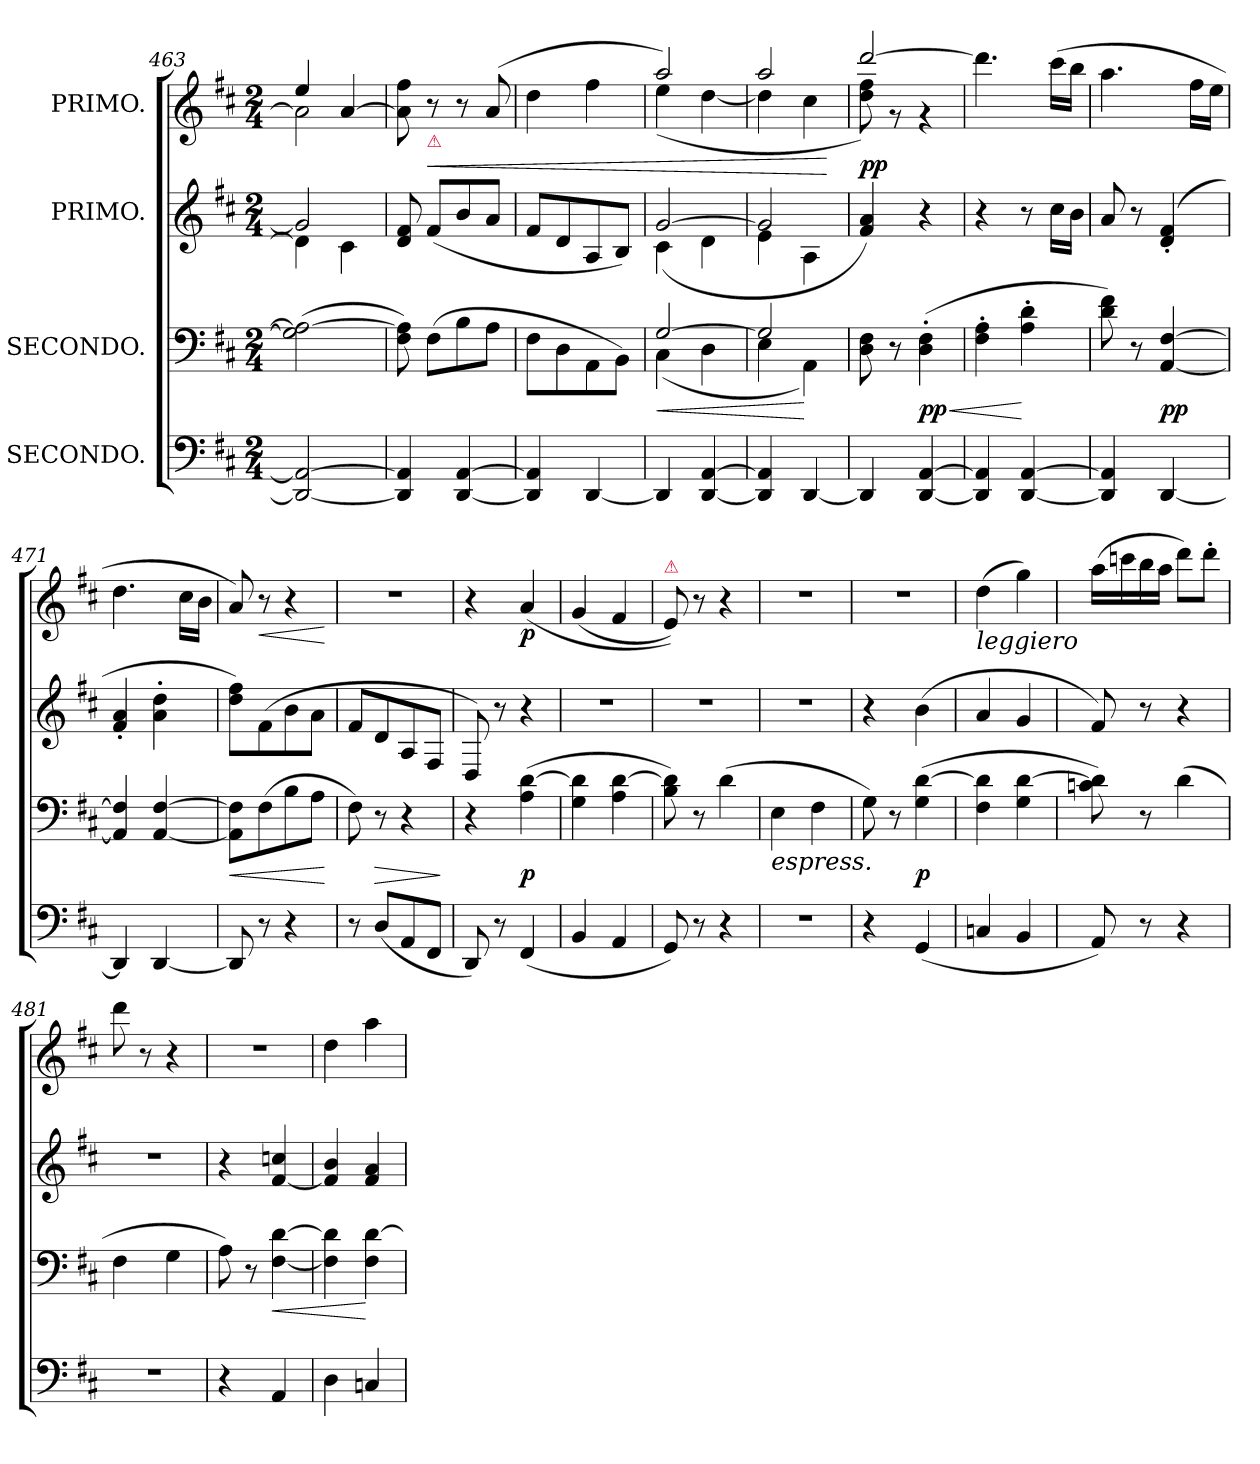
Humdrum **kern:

**kern	**kern	**dynam	**kern	**kern	**dynam
*part4	*part3	*part3	*part2	*part1	*part1
*staff4	*staff3	*staff3	*staff2	*staff1	*staff1
*I"SECONDO.	*I"SECONDO.	*	*I"PRIMO.	*I"PRIMO.	*
*clefF4	*clefF4	*	*clefG2	*clefG2	*
*k[f#c#]	*k[f#c#]	*	*k[f#c#]	*k[f#c#]	*
*M2/4	*M2/4	*	*M2/4	*M2/4	*
=463	=463	=463	=463	=463	=463
*	*	*	*^	*^	*
2DD_/ 2AA_/	(<2G]\ 2A_\	.	2g/]	4d\]	4ee/	2a\]	.
.	.	.	.	4c#\	[4a/	.	.
*	*	*	*v	*v	*	*	*
*	*	*	*	*v	*v	*
=464	=464	=464	=464	=464	=464
4DD]/ 4AA]/	8F#\ 8A]\)	.	8d/ 8f#/	8a]\ 8ff#\	.
!	!	!	!	!LO:TX:b:Bi:color=crimson:t=⚠	!
.	(8F#\L	.	(8f#/L	8r	<
[4DD/ [4AA/	8B\	.	8b/	8r	.
.	8A\J	.	8a/J	(8a/	.
=465	=465	=465	=465	=465	=465
4DD]/ 4AA]/	8F#\L	.	8f#/L	4dd\	.
.	8D\	.	8d/	.	.
[4DD/	8AA\	.	8A/	4ff#\	.
.	8BB\J)	.	8B/J)	.	.
=466	=466	=466	=466	=466	=466
*	*^	*	*^	*^	*
4DD/]	[2G/	(4C#\	<	[2g/	(4c#\	2aa/)	(4ee\	.
[4DD/ [4AA/	.	4D\	.	.	4d\	.	[4dd\	.
=467	=467	=467	=467	=467	=467	=467	=467	=467
4DD]/ 4AA]/	2G/]	4E\	.	2g/]	4e\	2aa/	4dd\]	.
[4DD/	.	4AA\)	[	.	4A\	.	4cc#\	.
*	*v	*v	*	*	*	*v	*v	*
*	*	*	*v	*v	*	*
.	.	.	.	.	[
=468	=468	=468	=468	=468	=468
*	*	*	*	*^	*
4DD/]	8D\ 8F#\	.	4f#/ 4a/)	[2ddd/	8dd\ 8ff#\)	pp
.	8r	.	.	.	8r	.
[4DD/ [4AA/	(4D'\ 4F#'\	< pp	4r	.	4r	.
*	*	*	*	*v	*v	*
=469	=469	=469	=469	=469	=469
4DD]/ 4AA]/	4F#'\ 4A'\	.	4r	4.ddd\]	.
[4DD/ [4AA/	4A'\ 4d'\	[	8r	.	.
.	.	.	16cc#\LL	(16ccc#\LL	.
.	.	.	16b\JJ	16bb\JJ	.
=470	=470	=470	=470	=470	=470
4DD]/ 4AA]/	8d\ 8f#\)	.	8a/	4.aa\	.
.	8r	.	8r	.	.
[4DD/	[4AA/ [4F#/	pp	(4d'/ 4f#'/	.	.
.	.	.	.	16ff#\LL	.
.	.	.	.	16ee\JJ	.
=471	=471	=471	=471	=471	=471
4DD/]	4AA]/ 4F#]/	.	4f#'/ 4a'/	4.dd\	.
[4DD/	[4AA/ [4F#/	.	4a'\ 4dd'\	.	.
.	.	.	.	16cc#\LL	.
.	.	.	.	16b\JJ	.
=472	=472	=472	=472	=472	=472
8DD/]	8AA]\ 8F#]\L	<	8dd\ 8ff#\L)	8a/)	.
!	!	!	!	!	!LO:HP:b
8r	(8F#\	.	(8f#\	8r	<
4r	8B\	.	8b\	4r	.
.	8A\J	.	8a\J	.	.
.	.	[	.	.	[
=473	=473	=473	=473	=473	=473
8r	8F#\)	.	8f#/L	2r	.
!	!	!LO:HP:b	!	!	!
(8D/L	8r	>	8d/	.	.
8AA/	4r	.	8A/	.	.
8FF#/J	.	.	8F#/J	.	.
.	.	]	.	.	.
=474	=474	=474	=474	=474	=474
8DD/)	4r	.	8D/)	4r	.
8r	.	.	8r	.	.
(4FF#/	(<4A\ [4d\	p	4r	(4a/	p
=475	=475	=475	=475	=475	=475
4BB/	4G\ 4d]\	.	2r	(>4g/	.
4AA/	4A\ [4d\	.	.	4f#/	.
=476	=476	=476	=476	=476	=476
!	!	!	!	!LO:TX:a:color=crimson:t=⚠	!
8GG/)	8B\ 8d]\)	.	2r	8e/))	.
8r	8r	.	.	8r	.
4r	(4d\	.	.	4r	.
=477	=477	=477	=477	=477	=477
!	!LO:TX:b:i:t=espress.	!	!	!	!
2r	4E\	.	2r	2r	.
.	4F#\	.	.	.	.
=478	=478	=478	=478	=478	=478
4r	8G\)	.	4r	2r	.
.	8r	.	.	.	.
(4GG/	(<4G\ [4d\	p	(4b\	.	.
=479	=479	=479	=479	=479	=479
!	!	!	!	!LO:TX:b:i:t=leggiero	!
4Cn/	4F#\ 4d]\	.	4a/	(4dd\	.
4BB/	4G\ [4d\	.	4g/	4gg\)	.
=480	=480	=480	=480	=480	=480
8AA/)	8cn\ 8d]\)	.	8f#/)	(16aa\LL	.
.	.	.	.	16cccn\	.
8r	8r	.	8r	16bb\	.
.	.	.	.	16aa\JJ	.
4r	(4d\	.	4r	8ddd\L)	.
.	.	.	.	8ddd'\J	.
=481	=481	=481	=481	=481	=481
2r	4F#\	.	2r	8ddd\	.
.	.	.	.	8r	.
.	4G\	.	.	4r	.
=482	=482	=482	=482	=482	=482
4r	8A\)	.	4r	2r	.
.	8r	.	.	.	.
4AA/	[4F#\ [4d\	<	[4f#/ 4ccn/	.	.
=483	=483	=483	=483	=483	=483
4D\	4F#]\ 4d]\	.	4f#]/ 4b/	4dd\	.
4Cn/	4F#\ [4d\	[	4f#/ 4a/	4aa\	.
=	=	=	=	=	=
*-	*-	*-	*-	*-	*-
